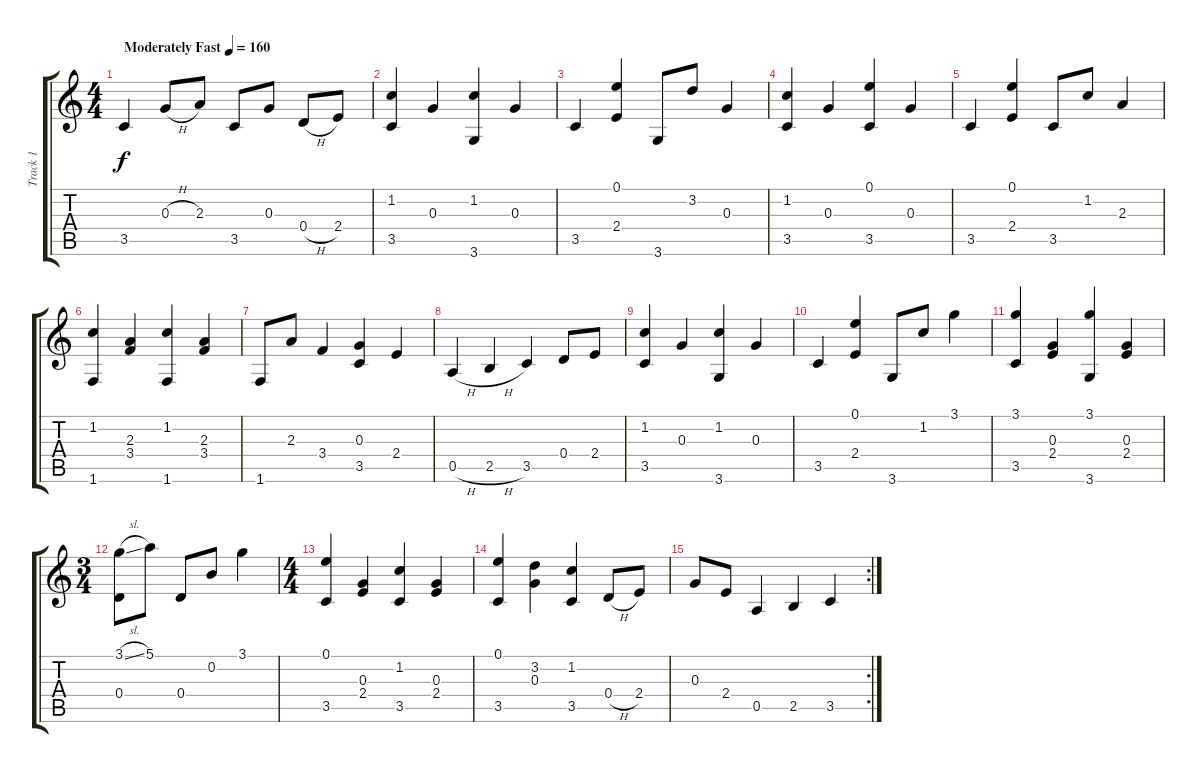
\track ("Track 1" "Track 1") {instrument acousticguitarsteel}
\staff {score tabs}
\tuning (E4 B3 G3 D3 A2 E2) {hide}
\ts (4 4)
\tempo (160 "Moderately Fast")
\clef g2
\ks c
3.5.4{dy f instrument acousticguitarsteel} 0.3{h}.8 2.3.8 3.5.8 0.3.8 0.4{h}.8 2.4.8 |
(1.2 3.5).4 0.3.4 (1.2 3.6).4 0.3.4 |
3.5.4 (0.1 2.4).4 3.6.8 3.2.8 0.3.4 |
(1.2 3.5).4 0.3.4 (0.1 3.5).4 0.3.4 |
3.5.4 (0.1 2.4).4 3.5.8 1.2.8 2.3.4 |
(1.2 1.6).4 (2.3 3.4).4 (1.2 1.6).4 (2.3 3.4).4 |
1.6.8 2.3.8 3.4.4 (0.3 3.5).4 2.4.4 |
0.5{h}.4 2.5{h}.4 3.5.4 0.4.8 2.4.8 |
(1.2 3.5).4 0.3.4 (1.2 3.6).4 0.3.4 |
3.5.4 (0.1 2.4).4 3.6.8 1.2.8 3.1.4 |
(3.1 3.5).4 (0.3 2.4).4 (3.1 3.6).4 (0.3 2.4).4 |
\ts (3 4)
(3.1{sl} 0.4).8 5.1.8 0.4.8 0.2.8 3.1.4 |
\ts (4 4)
(0.1 3.5).4 (0.3 2.4).4 (1.2 3.5).4 (0.3 2.4).4 |
(0.1 3.5).4 (3.2 0.3).4 (1.2 3.5).4 0.4{h}.8 2.4.8 |
\rc 2
0.3.8 2.4.8 0.5.4 2.5.4 3.5.4
